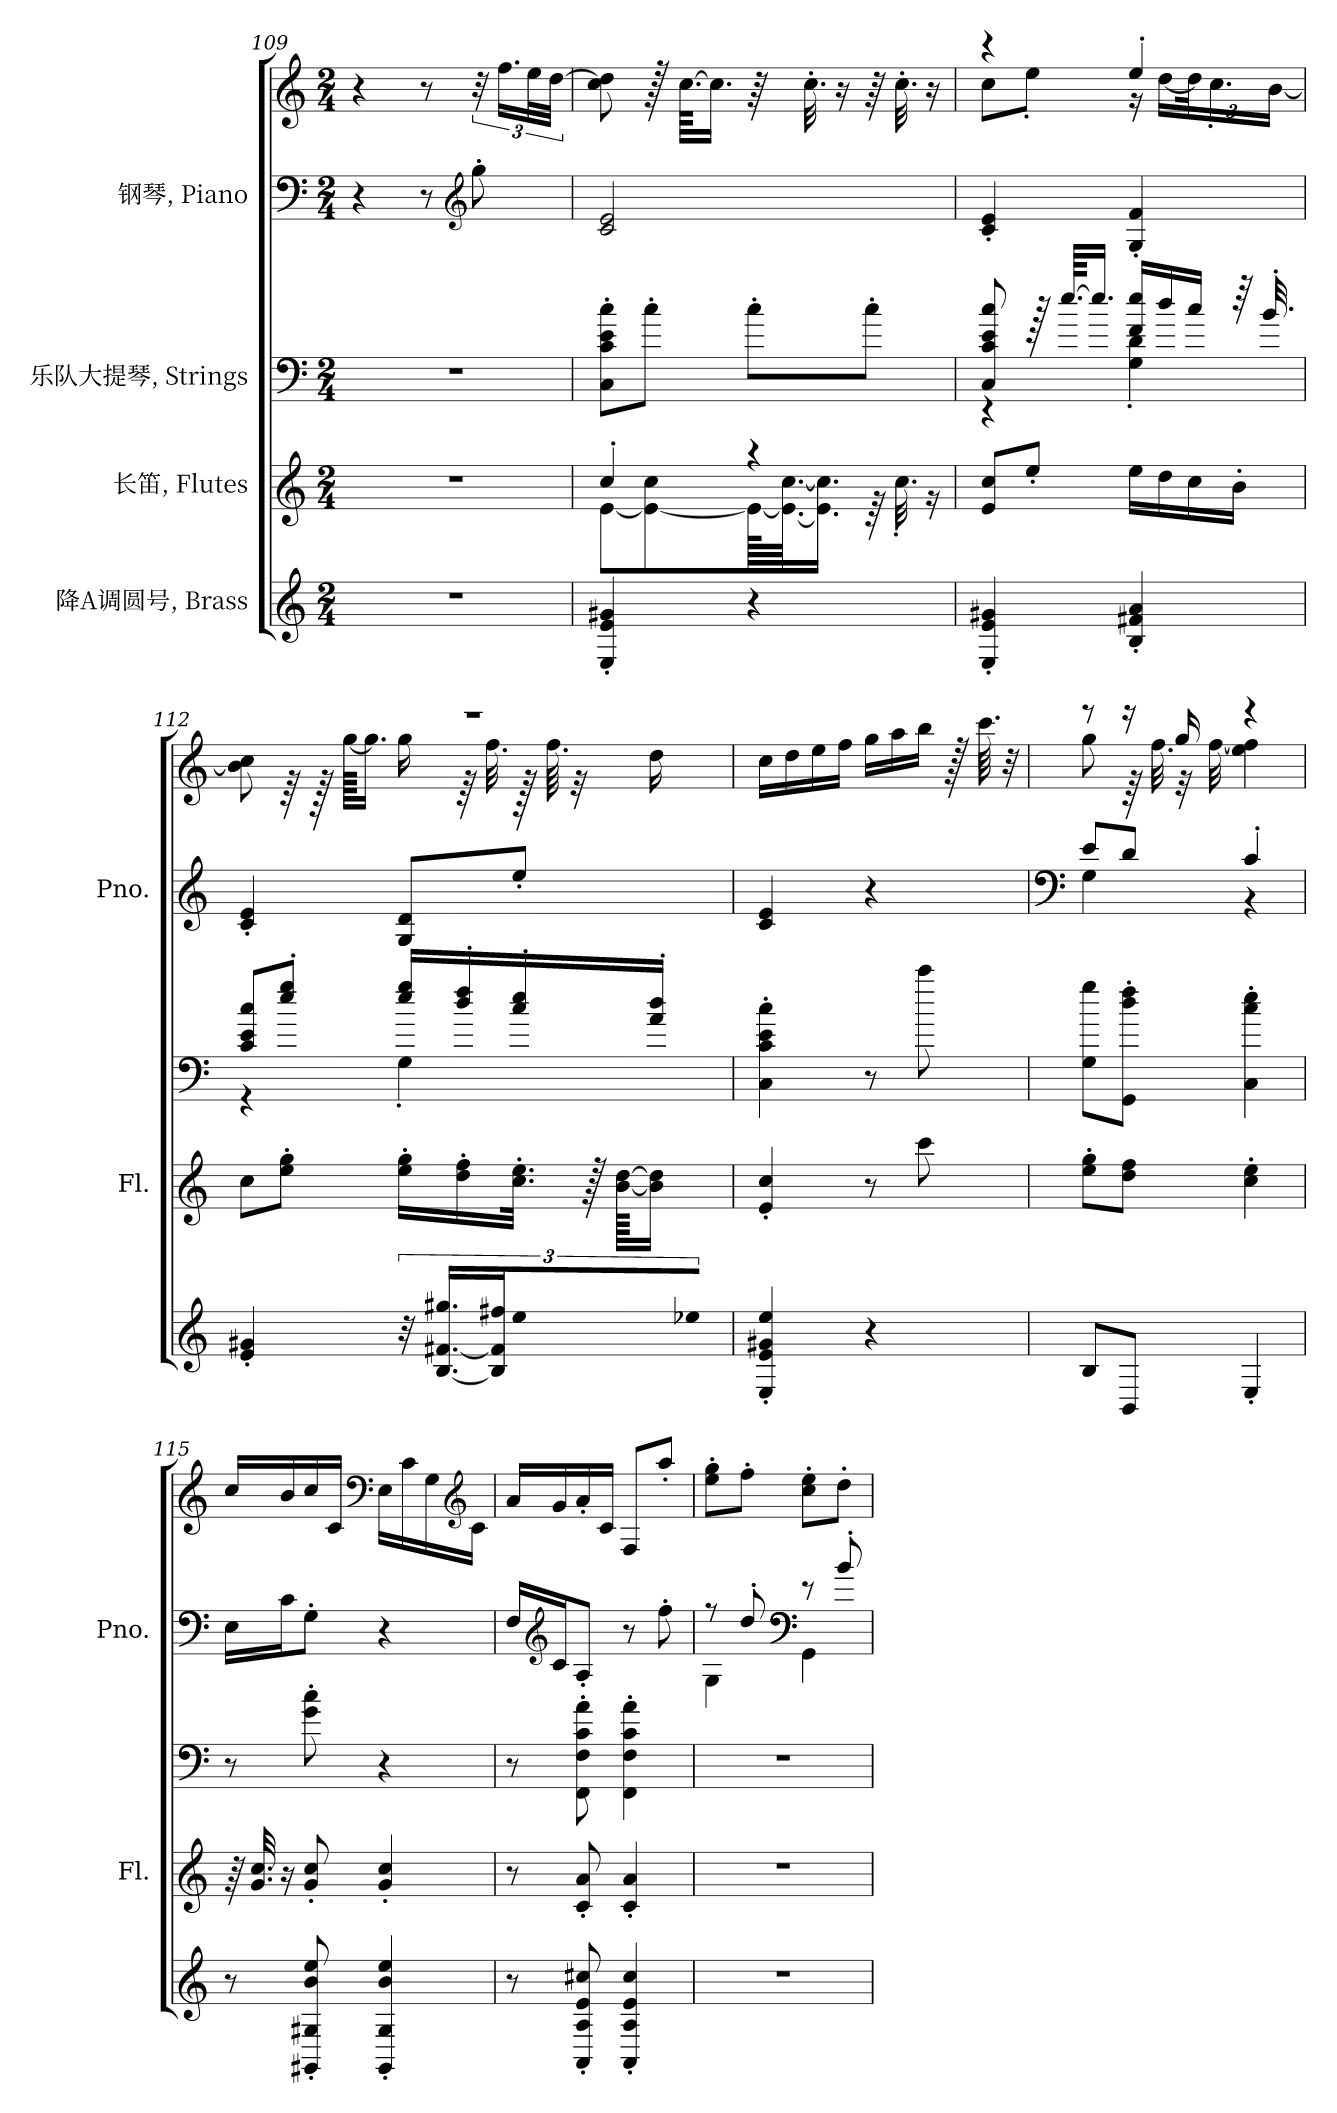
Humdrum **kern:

**kern	**kern	**kern	**kern	**kern
*part4	*part3	*part2	*part1	*part1
*staff5	*staff4	*staff3	*staff2	*staff1
*I"降A调圆号, Brass	*I"长笛, Flutes	*I"乐队大提琴, Strings	*I"钢琴, Piano	*
*	*I'Fl.	*	*I'Pno.	*
!!LO:PB:g=z
*clefG2	*clefG2	*clefF4	*clefF4	*clefG2
*ITrd2c4	*	*	*	*
*k[b-e-a-d-]	*k[]	*k[]	*k[]	*k[]
*M2/4	*M2/4	*M2/4	*M2/4	*M2/4
=109	=109	=109	=109	=109
2r	2r	2r	4r	4r
.	.	.	8r	8r
*	*	*	*clefG2	*
.	.	.	8gg'\	48r
.	.	.	.	24.ff\LL
.	.	.	.	48ee\L
.	.	.	.	[48dd\JJJ
=110	=110	=110	=110	=110
*	*^	*	*	*
4C/' 4c/' 4en/'	4cc'/	[8e\L	8C\' 8c\' 8e\' 8cc\'L	2c/ 2e/	8cc\ 8dd\]
.	.	8e\_ 8cc\	8cc'\J	.	128r
.	.	.	.	.	[64.cc\KKLL
.	.	.	.	.	16.cc\JJ]
4r	4r	128e\KLLL_	8cc'\L	.	64r
.	.	64.e\_ [64.cc\JJ	.	.	.
.	.	.	.	.	32.cc'\
.	.	16.e\] 16.cc\]JJ	.	.	.
.	.	.	.	.	16r
.	.	64r	8cc'\J	.	64r
.	.	32.cc'\	.	.	32.cc'\
.	.	16r	.	.	16r
*	*v	*v	*	*	*
=111	=111	=111	=111	=111
*	*	*^	*	*^
4C/' 4c/' 4en/'	8e/ 8cc/L	8C/ 8c/ 8e/ 8cc/	4r	4c/' 4e/'	4r	8cc\L
.	8ee'/J	128r	.	.	.	8ee'\J
.	.	[64.ee/KKLL	.	.	.	.
.	.	16.ee/JJ]	.	.	.	.
4G/' 4dn/' 4f/'	16ee\LL	16f/ 16ee/LL	4G\' 4d\'	4G/' 4f/'	4ee'/	16r
.	16dd\	16dd/	.	.	.	[16dd\LL
*	*	*	*	*	*	*Xbrackettup
.	16cc\	16cc/JJ	.	.	.	48dd\K]
.	.	.	.	.	.	24.cc'\
.	16b'\JJ	64r	.	.	.	.
.	.	32.b'/	.	.	.	.
.	.	.	.	.	.	[24b\JJ
!!LO:LB:g=z	!!
=112	=112	=112	=112	=112	=112	=112
4c/' 4en/'	8cc\L	8c/ 8e/ 8cc/L	4r	4c/' 4e/'	2r	8b\] 8cc\
.	8ee\' 8gg\'J	8ee/' 8gg/'J	.	.	.	64r
.	.	.	.	.	.	128r
.	.	.	.	.	.	[128gg\KKKLL
.	.	.	.	.	.	16.gg\JJ]
48r	16ee\' 16gg\'LL	16ee/ 16gg/LL	4G'\	8G/ 8d/L	.	16gg\
[24.G/ [24.dn/ 24.een/LL	.	.	.	.	.	.
.	16dd\' 16ff\'	16dd/' 16ff/'	.	.	.	64r
.	.	.	.	.	.	32.ff\
24G/] 24d/] 24ddn/	.	.	.	.	.	.
16cc/	32.cc\' 32.ee\'JJk	16cc/' 16ee/'	.	8ee'/J	.	128r
.	.	.	.	.	.	64.ff\
.	.	.	.	.	.	32r
.	128r	.	.	.	.	.
.	[128b\ [128dd\KKKLL	.	.	.	.	.
16cc-X/JJ	16b\] 16dd\]JJ	16a/' 16dd/'JJ	.	.	.	16dd\
*	*	*v	*v	*	*v	*v
=113	=113	=113	=113	=113
4C/' 4c/' 4en/' 4cc/'	4e/' 4cc/'	4C\' 4c\' 4e\' 4cc\'	4c/ 4e/	16cc\LL
.	.	.	.	16dd\
.	.	.	.	16ee\
.	.	.	.	16ff\JJ
4r	8r	8r	4r	16gg\LL
.	.	.	.	16aa\
.	8ccc\	8ccc\	.	16bb\JJ
.	.	.	.	128r
.	.	.	.	64.ccc\
.	.	.	.	32r
=114	=114	=114	=114	=114
*	*	*	*clefF4	*
*	*	*	*^	*^
8G/L	8ee\' 8gg\'L	8G\ 8gg\L	8e/L	4G\	8r	8gg\
8GG/J	8dd\ 8ff\J	8GG\' 8dd\' 8ff\'J	8d/J	.	16r	64r
.	.	.	.	.	.	32.ff\
.	.	.	.	.	16gg/	32r
.	.	.	.	.	.	[32ff\
4C'/	4cc\' 4ee\'	4C\' 4cc\' 4ee\'	4c'/	4r	4r	4ee\ 4ff\]
*	*	*	*v	*v	*	*
*	*	*	*	*v	*v
!!LO:PB:g=z
=115	=115	=115	=115	=115
8r	64r	8r	16E\LL	16cc/LL
.	32.g/ 32.cc/	.	.	.
.	16r	.	16c\J	16b/
8EEn/' 8En/' 8g/' 8cc/'	8g/' 8cc/'	8g\' 8cc\'	8G'\J	16cc/
.	.	.	.	16c/JJ
*	*	*	*	*clefF4
4EE/' 4E/' 4g/' 4cc/'	4g/' 4cc/'	4r	4r	16E\LL
.	.	.	.	16c\
.	.	.	.	16G\
*	*	*	*	*clefG2
.	.	.	.	16c\JJ
=116	=116	=116	=116	=116
8r	8r	8r	16F/LL	16a/LL
*	*	*	*clefG2	*
.	.	.	16c/J	16g/
8FF/' 8F/' 8c/' 8an/'	8c/' 8a/'	8FF\' 8F\' 8c\' 8a\'	8A'/J	16a'/
.	.	.	.	16c/JJ
4FF/' 4F/' 4c/' 4a/'	4c/' 4a/'	4FF\' 4F\' 4c\' 4a\'	8r	8F/L
.	.	.	8ff'\	8aa'/J
=117	=117	=117	=117	=117
*	*	*	*^	*
2r	2r	2r	8r	4G\	8ee\' 8gg\'L
.	.	.	8dd'/	.	8ff'\J
*	*	*	*clefF4	*	*
.	.	.	8r	4GG\	8cc\' 8ee\'L
.	.	.	8b'/	.	8dd'\J
*	*	*	*v	*v	*
=	=	=	=	=
*-	*-	*-	*-	*-
